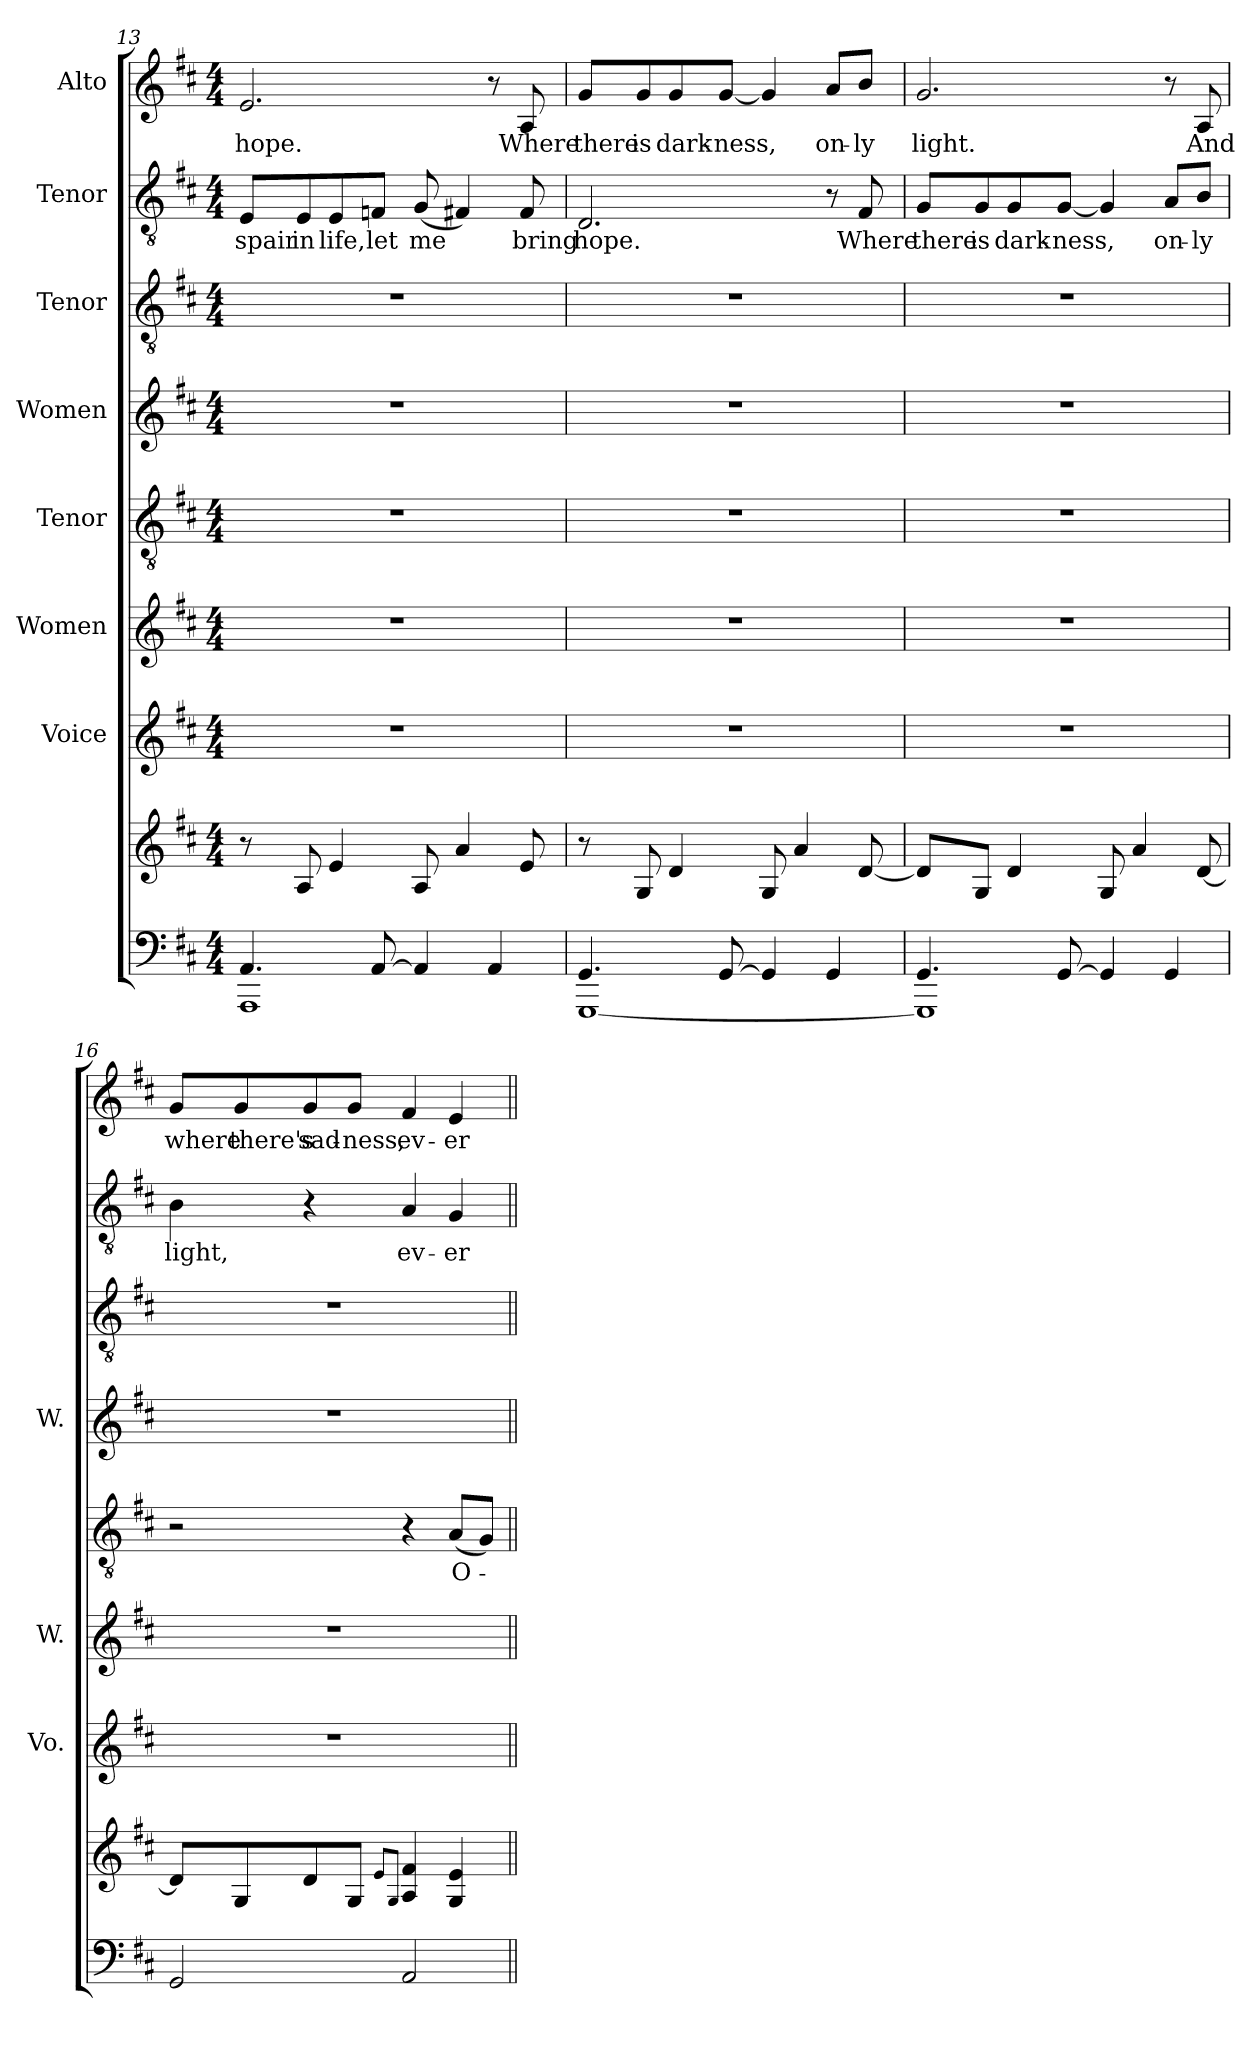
**kern	**kern	**kern	**kern	**kern	**text	**kern	**kern	**kern	**text	**kern	**text
*part8	*part8	*part7	*part6	*part5	*part5	*part4	*part3	*part2	*part2	*part1	*part1
*staff9	*staff8	*staff7	*staff6	*staff5	*staff5	*staff4	*staff3	*staff2	*staff2	*staff1	*staff1
*	*	*I"Voice	*I"Women	*I"Tenor	*	*I"Women	*I"Tenor	*I"Tenor	*	*I"Alto	*
*	*	*I'Vo.	*I'W.	*	*	*I'W.	*	*	*	*	*
!!LO:PB:g=z
*clefF4	*clefG2	*clefG2	*clefG2	*clefGv2	*	*clefG2	*clefGv2	*clefGv2	*	*clefG2	*
*k[f#c#]	*k[f#c#]	*k[f#c#]	*k[f#c#]	*k[f#c#]	*	*k[f#c#]	*k[f#c#]	*k[f#c#]	*	*k[f#c#]	*
*M4/4	*M4/4	*M4/4	*M4/4	*M4/4	*	*M4/4	*M4/4	*M4/4	*	*M4/4	*
=13	=13	=13	=13	=13	=13	=13	=13	=13	=13	=13	=13
*^	*	*	*	*	*	*	*	*	*	*	*
4.AA/	1AAA	8r	1r	1r	1r	.	1r	1r	8E/L	-spair	2.e/	hope.
.	.	8A/	.	.	.	.	.	.	8E/	in	.	.
.	.	4e/	.	.	.	.	.	.	8E\	life,	.	.
[8AA/	.	.	.	.	.	.	.	.	8F/J	let	.	.
4AA/]	.	8A/	.	.	.	.	.	.	(8G/	me	.	.
.	.	4a/	.	.	.	.	.	.	4F#/)	.	.	.
4AA/	.	.	.	.	.	.	.	.	.	.	8r	.
.	.	8e/	.	.	.	.	.	.	8F#/	bring	8A/	Where
=14	=14	=14	=14	=14	=14	=14	=14	=14	=14	=14	=14	=14
4.GG/	[1GGG	8r	1r	1r	1r	.	1r	1r	2.D/	hope.	8g/L	there
.	.	8G/	.	.	.	.	.	.	.	.	8g/	is
.	.	4d/	.	.	.	.	.	.	.	.	8g/	dark-
[8GG/	.	.	.	.	.	.	.	.	.	.	[8g/J	-ness,
4GG/]	.	8G/	.	.	.	.	.	.	.	.	4g/]	.
.	.	4a/	.	.	.	.	.	.	.	.	.	.
4GG/	.	.	.	.	.	.	.	.	8r	.	8a/L	on-
.	.	[8d/	.	.	.	.	.	.	8F#/	Where	8b/J	-ly
!!LO:PB:g=z
=15	=15	=15	=15	=15	=15	=15	=15	=15	=15	=15	=15	=15
4.GG/	1GGG]	8d/L]	1r	1r	1r	.	1r	1r	8G/L	there	2.g/	light.
.	.	8G/J	.	.	.	.	.	.	8G/	is	.	.
.	.	4d/	.	.	.	.	.	.	8G/	dark-	.	.
[8GG/	.	.	.	.	.	.	.	.	[8G/J	-ness,	.	.
4GG/]	.	8G/	.	.	.	.	.	.	4G/]	.	.	.
.	.	4a/	.	.	.	.	.	.	.	.	.	.
4GG/	.	.	.	.	.	.	.	.	8A/L	on-	8r	.
.	.	[8d/	.	.	.	.	.	.	8B/J	-ly	8A/	And
*v	*v	*	*	*	*	*	*	*	*	*	*	*
=16	=16	=16	=16	=16	=16	=16	=16	=16	=16	=16	=16
2GG/	8d/L]	1r	1r	2r	.	1r	1r	4B\	light,	8g/L	where
.	8G/	.	.	.	.	.	.	.	.	8g/	there's
.	8d/	.	.	.	.	.	.	4r	.	8g/	sad-
.	8G/J	.	.	.	.	.	.	.	.	8g/J	-ness,
.	8qe/L	.	.	.	.	.	.	.	.	.	.
.	8qG/J	.	.	.	.	.	.	.	.	.	.
2AA/	4A/ 4f#/	.	.	4r	.	.	.	4A/	ev-	4f#/	ev-
.	4G/ 4e/	.	.	(8A/L	O-	.	.	4G/	-er	4e/	-er
.	.	.	.	8G/J)	.	.	.	.	.	.	.
=||	=||	=||	=||	=||	=||	=||	=||	=||	=||	=||	=||
*-	*-	*-	*-	*-	*-	*-	*-	*-	*-	*-	*-
